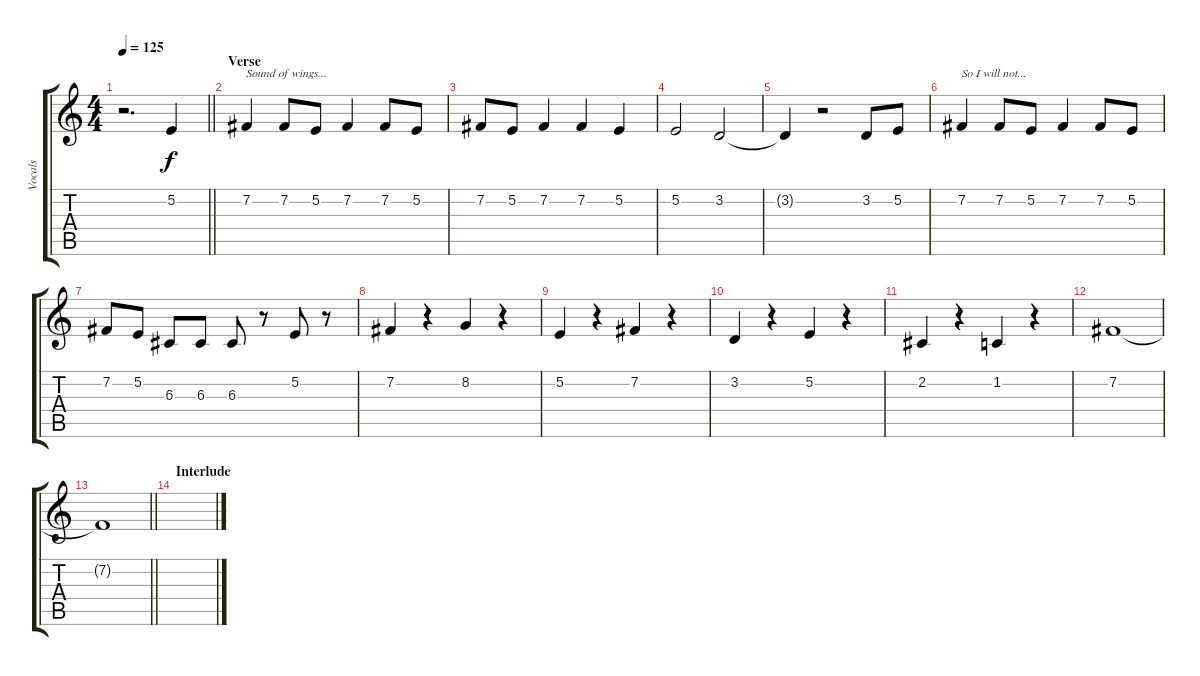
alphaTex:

\track ("Vocals" "Vocals") {instrument choiraahs}
\staff {score tabs}
\tuning (E4 B3 G3 D3 A2 D2) {hide}
\ts (4 4)
\tempo 125
\clef g2
\barLineRight lightlight
\ks c
r.2{d dy f} 5.2.4 |
\section ("" "Verse")
7.2.4{txt "Sound of wings..."} 7.2.8 5.2.8 7.2.4 7.2.8 5.2.8 |
7.2.8 5.2.8 7.2.4 7.2.4 5.2.4 |
5.2.2 3.2.2 |
3.2{t}.4 r.2 3.2.8 5.2.8 |
7.2.4{txt "So I will not..."} 7.2.8 5.2.8 7.2.4 7.2.8 5.2.8 |
7.2.8 5.2.8 6.3.8 6.3.8 6.3.8 r.8 5.2.8 r.8 |
7.2.4 r.4 8.2.4 r.4 |
5.2.4 r.4 7.2.4 r.4 |
3.2.4 r.4 5.2.4 r.4 |
2.2.4 r.4 1.2.4 r.4 |
7.2.1 |
\barLineRight lightlight
7.2{t}.1 |
\section ("" "Interlude")
